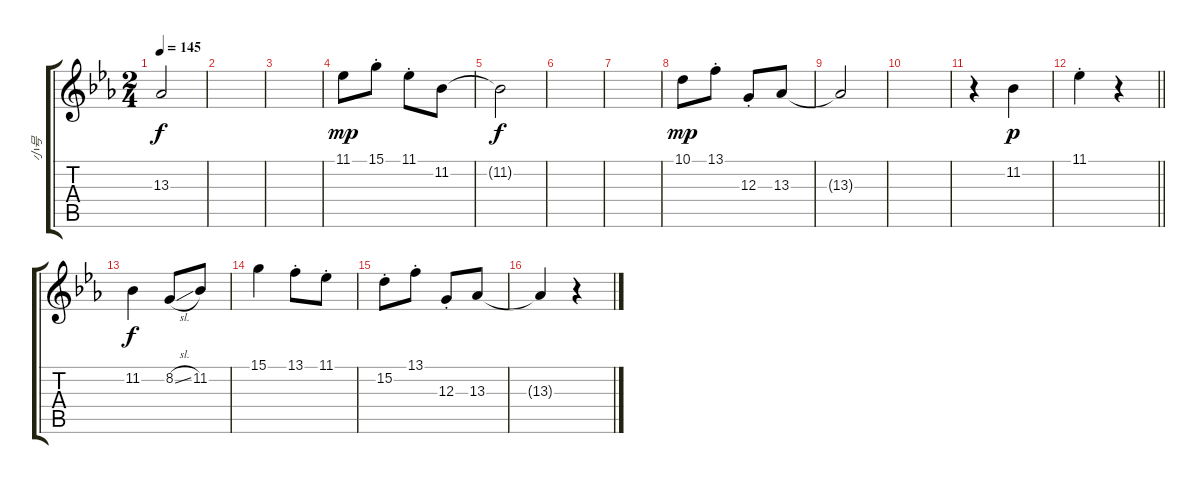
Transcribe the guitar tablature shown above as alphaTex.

\track ("小号" "小号") {instrument trumpet}
\staff {score tabs}
\tuning (E4 B3 G3 D3 A2 E2) {hide}
\ts (2 4)
\tempo 145
\clef g2
\ks eb
13.3{t}.2{dy f} |
|
|
11.1.8{dy mp} 15.1{st}.8 11.1{st}.8 11.2.8 |
11.2{t}.2{dy f} |
|
|
10.1.8{dy mp} 13.1{st}.8 12.3{st}.8 13.3.8 |
13.3{t}.2 |
|
r.4 11.2.4{dy p} |
\barLineRight lightlight
11.1{st}.4 r.4 |
\section ("" "")
11.2.4{dy f} 8.2{sl}.8 11.2.8 |
15.1.4 13.1{st}.8 11.1{st}.8 |
15.2{st}.8 13.1{st}.8 12.3{st}.8 13.3.8 |
13.3{t}.4 r.4
